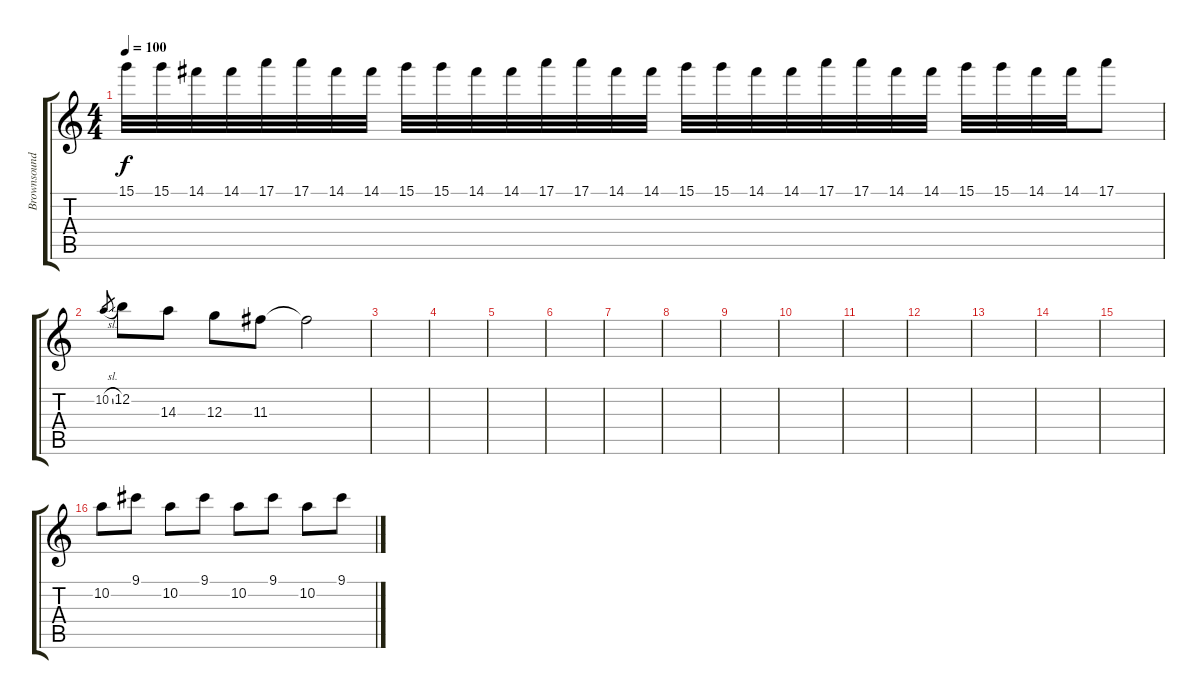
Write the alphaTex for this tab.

\track ("Brownsound" "Brownsound") {instrument distortionguitar}
\staff {score tabs}
\tuning (E4 B3 G3 D3 A2 D2) {hide}
\ts (4 4)
\tempo 100
\clef g2
\ks c
15.1.32{dy f} 15.1.32 14.1.32 14.1.32 17.1.32 17.1.32 14.1.32 14.1.32 15.1.32 15.1.32 14.1.32 14.1.32 17.1.32 17.1.32 14.1.32 14.1.32 15.1.32 15.1.32 14.1.32 14.1.32 17.1.32 17.1.32 14.1.32 14.1.32 15.1.32 15.1.32 14.1.32 14.1.32 17.1.8 |
10.2{sl}.8{gr} 12.2.8 14.3.8 12.3.8 11.3.8 11.3{t}.2 |
|
|
|
|
|
|
|
|
|
|
|
|
|
10.2.8 9.1.8 10.2.8 9.1.8 10.2.8 9.1.8 10.2.8 9.1.8
